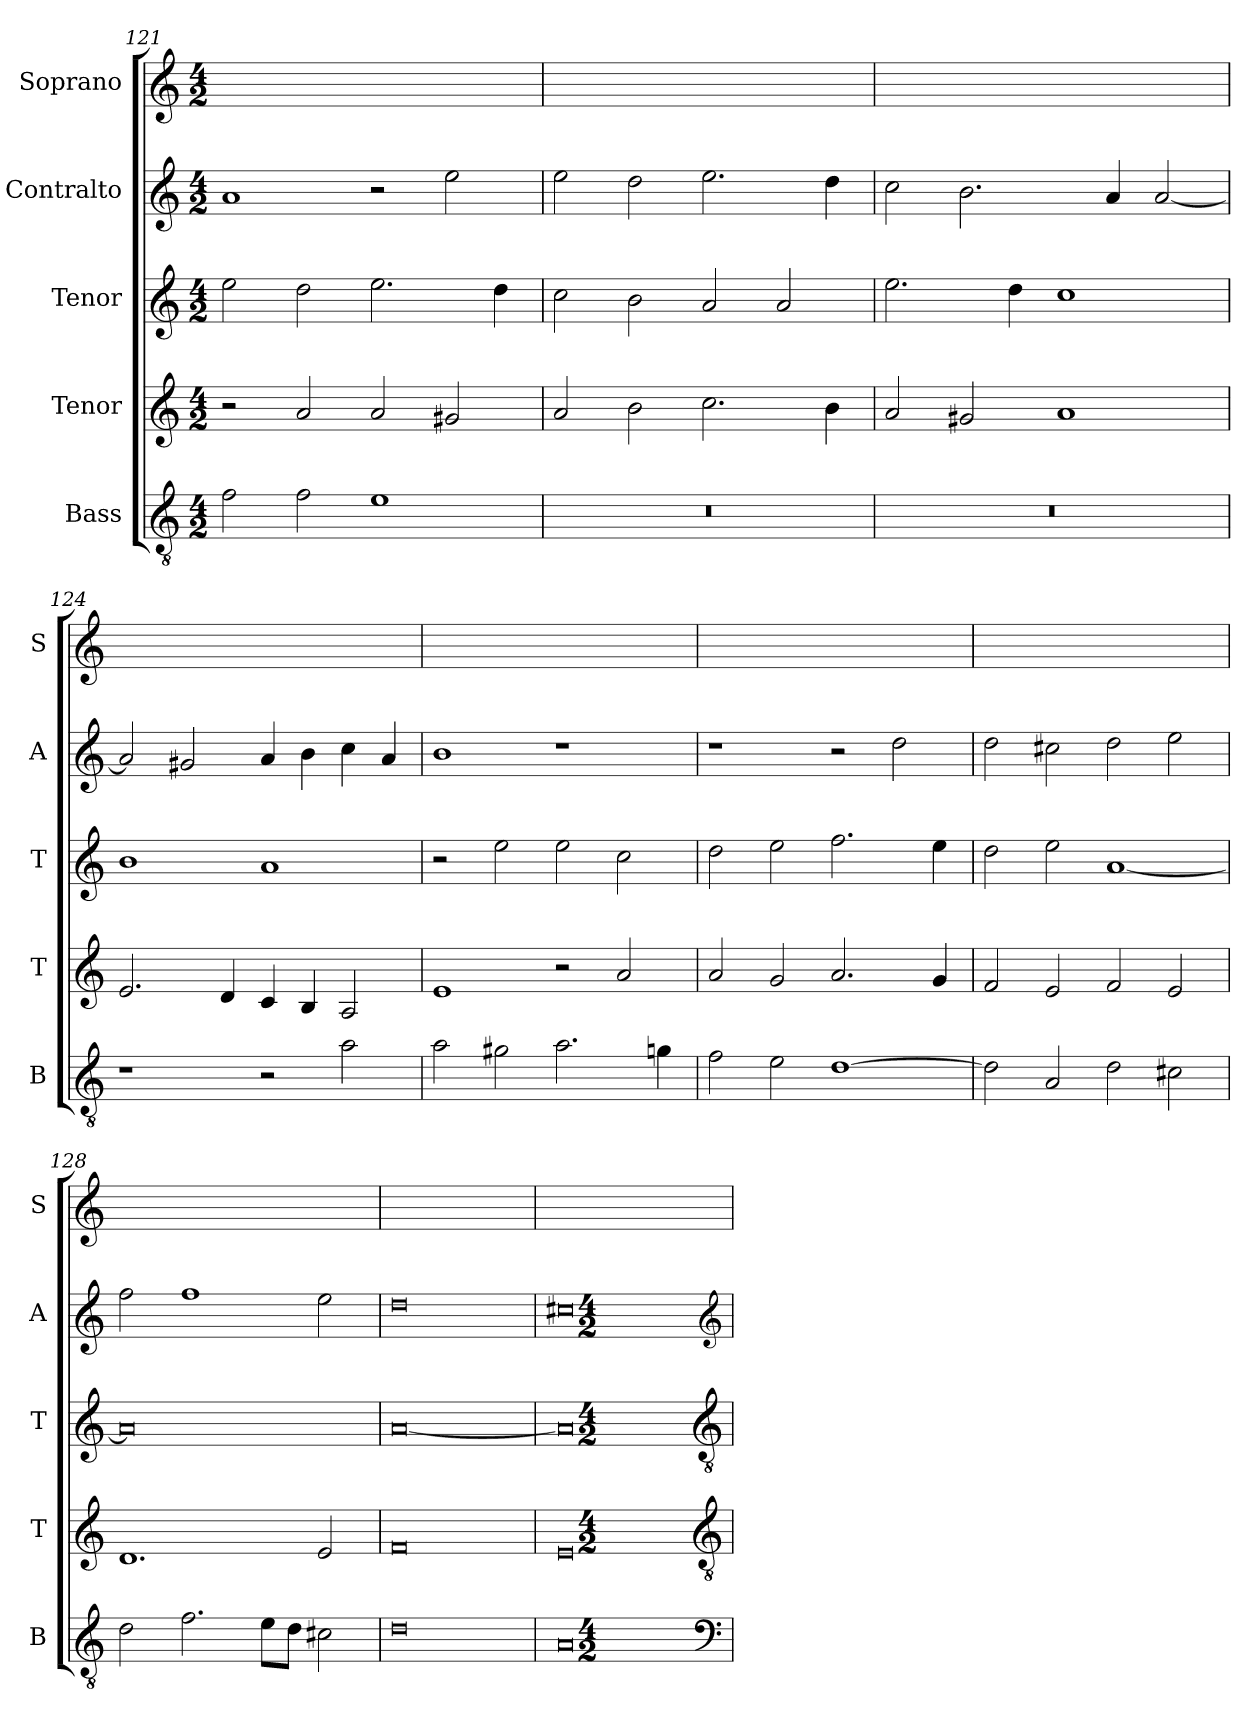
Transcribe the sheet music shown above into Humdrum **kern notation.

**kern	**kern	**kern	**kern	**kern
*part5	*part4	*part3	*part2	*part1
*staff5	*staff4	*staff3	*staff2	*staff1
*I"Bass	*I"Tenor	*I"Tenor	*I"Contralto	*I"Soprano
*I'B	*I'T	*I'T	*I'A	*I'S
*clefGv2	*clefG2	*clefG2	*clefG2	*clefG2
*k[]	*k[]	*k[]	*k[]	*k[]
*A:aeo	*A:aeo	*A:aeo	*A:aeo	*A:aeo
*M4/2	*M4/2	*M4/2	*M4/2	*M4/2
=121	=121	=121	=121	=121
2f	2r	2ee	1a	0ryy
2f	2a	2dd	.	.
1e	2a	2.ee	2r	.
.	2g#X	.	2ee	.
.	.	4dd	.	.
=122	=122	=122	=122	=122
0r	2a	2cc	2ee	0ryy
.	2b	2b	2dd	.
.	2.cc	2a	2.ee	.
.	.	2a	.	.
.	4b	.	4dd	.
=123	=123	=123	=123	=123
0r	2a	2.ee	2cc	0ryy
.	2g#X	.	2.b	.
.	.	4dd	.	.
.	1a	1cc	.	.
.	.	.	4a	.
.	.	.	[2a	.
=124	=124	=124	=124	=124
1r	2.e	1b	2a]	0ryy
.	.	.	2g#X	.
.	4d	.	.	.
2r	4c	1a	4a	.
.	4B	.	4b	.
2a	2A	.	4cc	.
.	.	.	4a	.
=125	=125	=125	=125	=125
2a	1e	2r	1b	0ryy
2g#X	.	2ee	.	.
2.a	2r	2ee	1r	.
.	2a	2cc	.	.
4gn	.	.	.	.
=126	=126	=126	=126	=126
2f	2a	2dd	1r	0ryy
2e	2g	2ee	.	.
[1d	2.a	2.ff	2r	.
.	.	.	2dd	.
.	4g	4ee	.	.
=127	=127	=127	=127	=127
2d]	2f	2dd	2dd	0ryy
2A	2e	2ee	2cc#X	.
2d	2f	[1a	2dd	.
2c#X	2e	.	2ee	.
=128	=128	=128	=128	=128
2d	1.d	0a]	2ff	0ryy
2.f	.	.	1ff	.
8e\L	.	.	.	.
8d\J	.	.	.	.
2c#X	2e	.	2ee	.
=129	=129	=129	=129	=129
0d	0f	[0a	0dd	0ryy
=130	=130	=130	=130	=130
0A	0e	0a]	0cc#X	0ryy
*clefF4	*clefGv2	*clefGv2	*clefG2	*
*k[]	*k[]	*k[]	*k[]	*
*A:aeo	*A:aeo	*A:aeo	*A:aeo	*
*M4/2	*M4/2	*M4/2	*M4/2	*
=	=	=	=	=
*-	*-	*-	*-	*-
